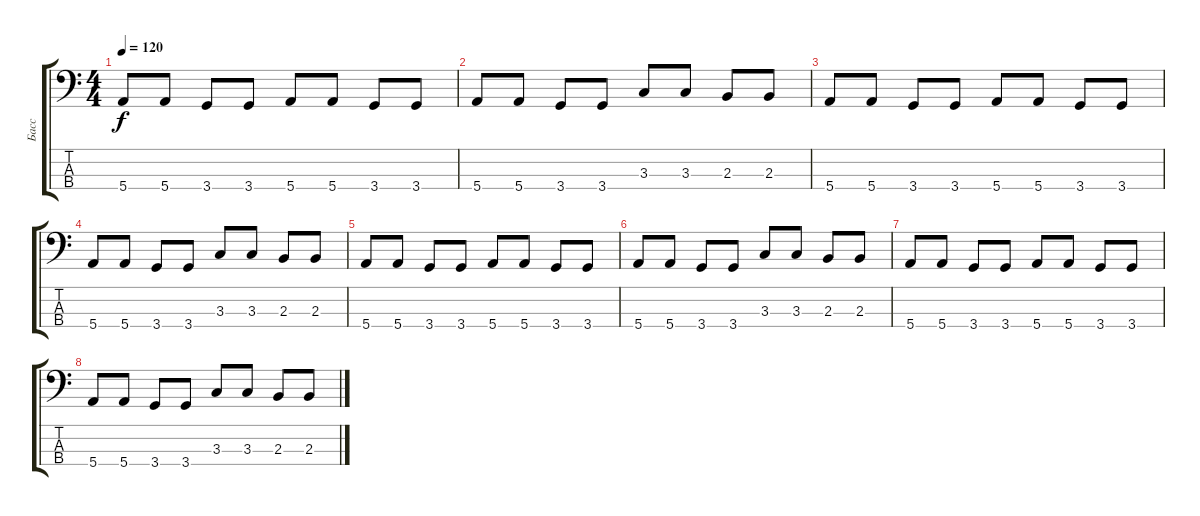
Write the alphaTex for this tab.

\track ("Басс" "Басс") {instrument electricbassfinger}
\staff {score tabs}
\tuning (G2 D2 A1 E1) {hide}
\ts (4 4)
\tempo 120
\clef f4
\ks c
5.4.8{dy f} 5.4.8 3.4.8 3.4.8 5.4.8 5.4.8 3.4.8 3.4.8 |
5.4.8 5.4.8 3.4.8 3.4.8 3.3.8 3.3.8 2.3.8 2.3.8 |
5.4.8 5.4.8 3.4.8 3.4.8 5.4.8 5.4.8 3.4.8 3.4.8 |
5.4.8 5.4.8 3.4.8 3.4.8 3.3.8 3.3.8 2.3.8 2.3.8 |
5.4.8 5.4.8 3.4.8 3.4.8 5.4.8 5.4.8 3.4.8 3.4.8 |
5.4.8 5.4.8 3.4.8 3.4.8 3.3.8 3.3.8 2.3.8 2.3.8 |
5.4.8 5.4.8 3.4.8 3.4.8 5.4.8 5.4.8 3.4.8 3.4.8 |
5.4.8 5.4.8 3.4.8 3.4.8 3.3.8 3.3.8 2.3.8 2.3.8
